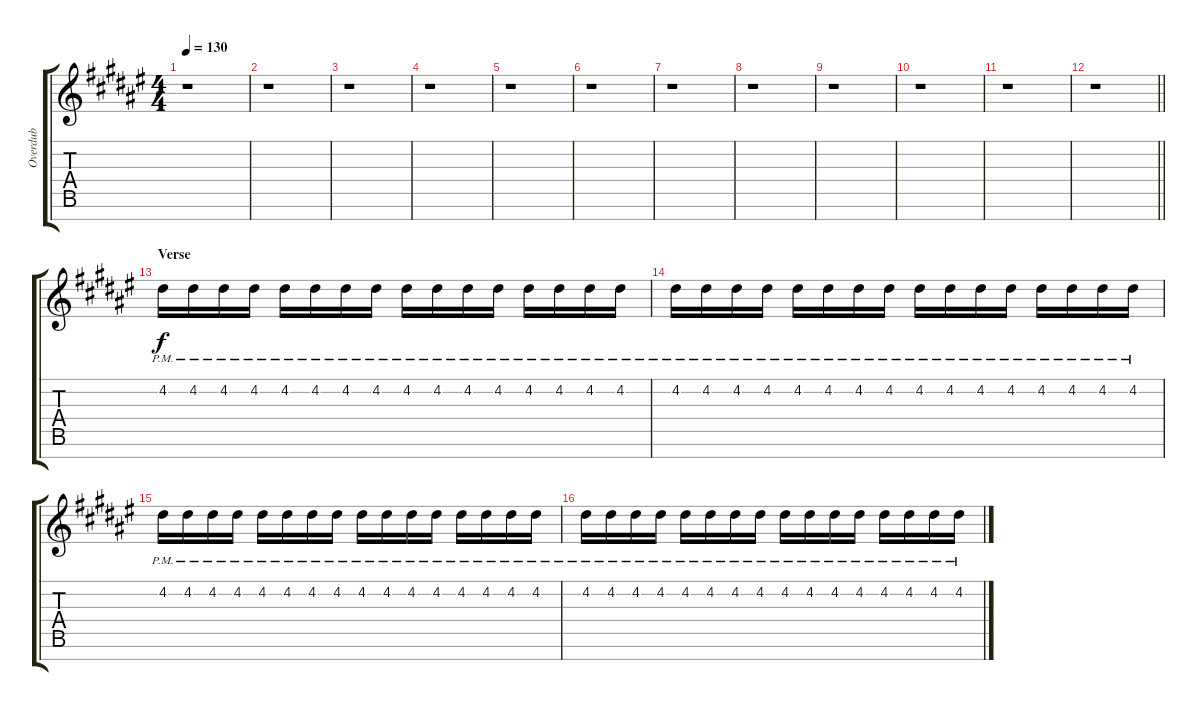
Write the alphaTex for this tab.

\track ("Overdub" "Overdub") {instrument electricguitarjazz}
\staff {score tabs}
\tuning (E4 B3 G3 D3 A2 E2 B1) {hide}
\ts (4 4)
\tempo 130
\clef g2
\ks d#minor
r.1{dy f} |
r.1 |
r.1 |
r.1 |
r.1 |
r.1 |
r.1 |
r.1 |
r.1 |
r.1 |
r.1 |
\barLineRight lightlight
r.1 |
\section ("" "Verse")
4.2{pm}.16{volume 6} 4.2{pm}.16 4.2{pm}.16 4.2{pm}.16 4.2{pm}.16 4.2{pm}.16 4.2{pm}.16 4.2{pm}.16 4.2{pm}.16 4.2{pm}.16 4.2{pm}.16 4.2{pm}.16 4.2{pm}.16 4.2{pm}.16 4.2{pm}.16 4.2{pm}.16 |
4.2{pm}.16 4.2{pm}.16 4.2{pm}.16 4.2{pm}.16 4.2{pm}.16 4.2{pm}.16 4.2{pm}.16 4.2{pm}.16 4.2{pm}.16 4.2{pm}.16 4.2{pm}.16 4.2{pm}.16 4.2{pm}.16 4.2{pm}.16 4.2{pm}.16 4.2{pm}.16 |
4.2{pm}.16 4.2{pm}.16 4.2{pm}.16 4.2{pm}.16 4.2{pm}.16 4.2{pm}.16 4.2{pm}.16 4.2{pm}.16 4.2{pm}.16 4.2{pm}.16 4.2{pm}.16 4.2{pm}.16 4.2{pm}.16 4.2{pm}.16 4.2{pm}.16 4.2{pm}.16 |
4.2{pm}.16 4.2{pm}.16 4.2{pm}.16 4.2{pm}.16 4.2{pm}.16 4.2{pm}.16 4.2{pm}.16 4.2{pm}.16 4.2{pm}.16 4.2{pm}.16 4.2{pm}.16 4.2{pm}.16 4.2{pm}.16 4.2{pm}.16 4.2{pm}.16 4.2{pm}.16
